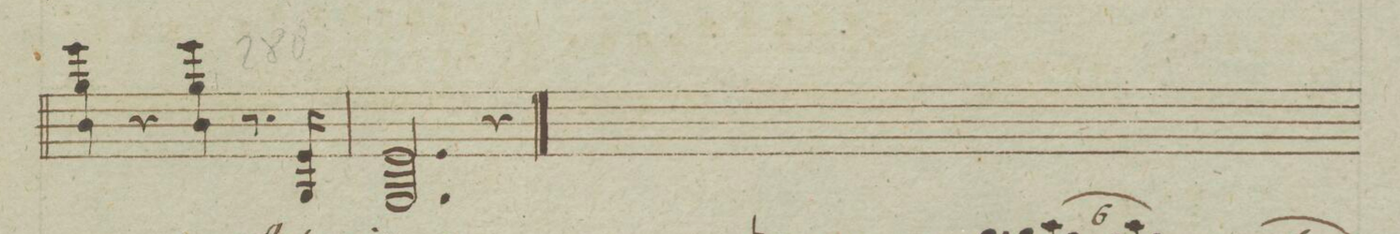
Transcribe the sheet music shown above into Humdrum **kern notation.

**kern	**dynam
*I"Violino Primo.	*
*clefG2	*
*k[b-e-a-]	*
*met(c)	*
*M4/4	*
4b-\ 4gg 4eee-	.
4r	.
4b-\ 4gg 4eee-	.
8.r	.
16G/ 16e-	.
=277	=277
2.G/ 2.e-	.
4r	.
==	==
*-	*-
